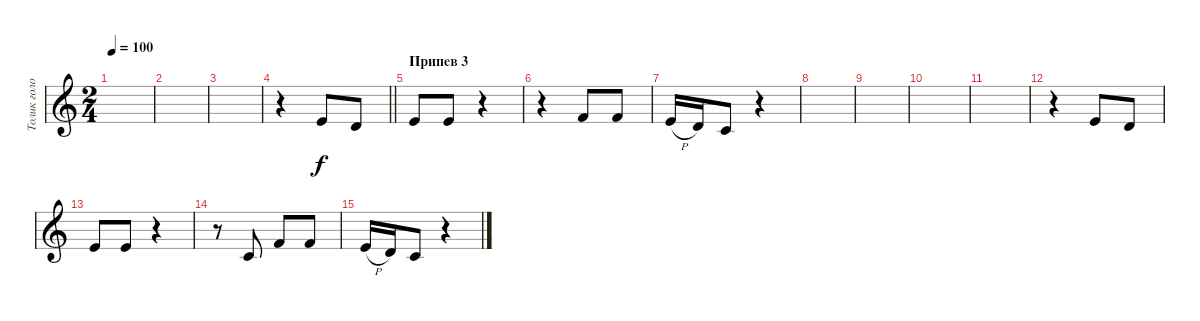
\track ("Толик голос" "Толик голо") {instrument tenorsax}
\staff {score}
\tuning (E4 B3 G3 D3 A2 E2) {hide}
\ts (2 4)
\tempo 100
\clef g2
\ks c
|
|
|
\barLineRight lightlight
r.4 5.2.8 3.2.8 |
\section ("" "Припев 3")
5.2.8 5.2.8 r.4 |
r.4 6.2.8 6.2.8 |
5.2{h}.16 3.2.16 1.2.8 r.4 |
|
|
|
|
r.4 5.2.8 3.2.8 |
5.2.8 5.2.8 r.4 |
r.8 1.2.8 6.2.8 6.2.8 |
5.2{h}.16 3.2.16 1.2.8 r.4
